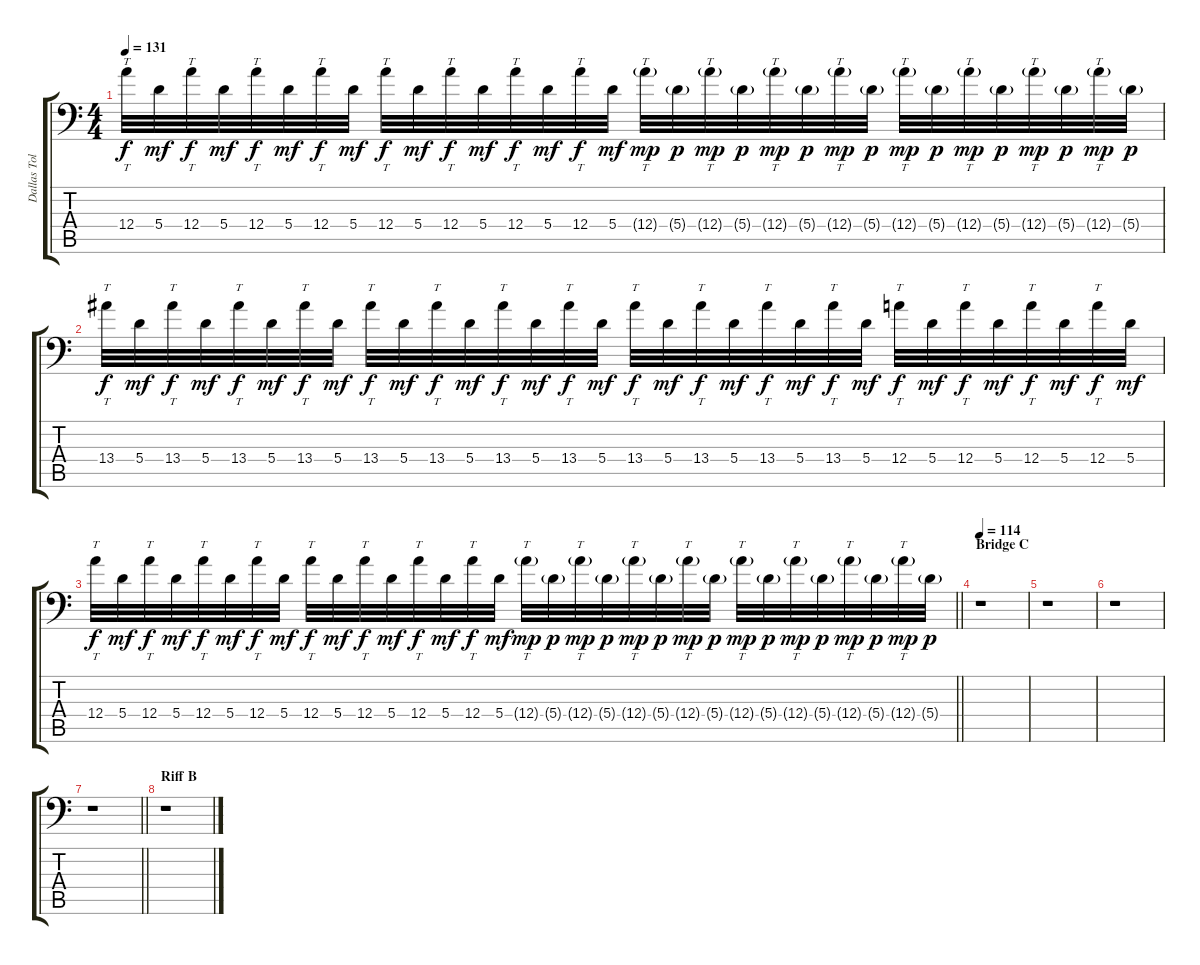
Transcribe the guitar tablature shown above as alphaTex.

\track ("Dallas Toler-Wade (Solo)" "Dallas Tol") {instrument distortionguitar}
\staff {score tabs}
\tuning (B3 Gb3 D3 A2 E2 A1) {hide}
\ts (4 4)
\tempo 131
\clef f4
\ks c
12.4.32{tt dy f} 5.4.32{dy mf} 12.4.32{tt dy f} 5.4.32{dy mf} 12.4.32{tt dy f} 5.4.32{dy mf} 12.4.32{tt dy f} 5.4.32{dy mf} 12.4.32{tt dy f} 5.4.32{dy mf} 12.4.32{tt dy f} 5.4.32{dy mf} 12.4.32{tt dy f} 5.4.32{dy mf} 12.4.32{tt dy f} 5.4.32{dy mf} 12.4{g}.32{tt dy mp} 5.4{g}.32{dy p} 12.4{g}.32{tt dy mp} 5.4{g}.32{dy p} 12.4{g}.32{tt dy mp} 5.4{g}.32{dy p} 12.4{g}.32{tt dy mp} 5.4{g}.32{dy p} 12.4{g}.32{tt dy mp} 5.4{g}.32{dy p} 12.4{g}.32{tt dy mp} 5.4{g}.32{dy p} 12.4{g}.32{tt dy mp} 5.4{g}.32{dy p} 12.4{g}.32{tt dy mp} 5.4{g}.32{dy p} |
13.4.32{tt dy f} 5.4.32{dy mf} 13.4.32{tt dy f} 5.4.32{dy mf} 13.4.32{tt dy f} 5.4.32{dy mf} 13.4.32{tt dy f} 5.4.32{dy mf} 13.4.32{tt dy f} 5.4.32{dy mf} 13.4.32{tt dy f} 5.4.32{dy mf} 13.4.32{tt dy f} 5.4.32{dy mf} 13.4.32{tt dy f} 5.4.32{dy mf} 13.4.32{tt dy f} 5.4.32{dy mf} 13.4.32{tt dy f} 5.4.32{dy mf} 13.4.32{tt dy f} 5.4.32{dy mf} 13.4.32{tt dy f} 5.4.32{dy mf} 12.4.32{tt dy f} 5.4.32{dy mf} 12.4.32{tt dy f} 5.4.32{dy mf} 12.4.32{tt dy f} 5.4.32{dy mf} 12.4.32{tt dy f} 5.4.32{dy mf} |
\barLineRight lightlight
12.4.32{tt dy f} 5.4.32{dy mf} 12.4.32{tt dy f} 5.4.32{dy mf} 12.4.32{tt dy f} 5.4.32{dy mf} 12.4.32{tt dy f} 5.4.32{dy mf} 12.4.32{tt dy f} 5.4.32{dy mf} 12.4.32{tt dy f} 5.4.32{dy mf} 12.4.32{tt dy f} 5.4.32{dy mf} 12.4.32{tt dy f} 5.4.32{dy mf} 12.4{g}.32{tt dy mp} 5.4{g}.32{dy p} 12.4{g}.32{tt dy mp} 5.4{g}.32{dy p} 12.4{g}.32{tt dy mp} 5.4{g}.32{dy p} 12.4{g}.32{tt dy mp} 5.4{g}.32{dy p} 12.4{g}.32{tt dy mp} 5.4{g}.32{dy p} 12.4{g}.32{tt dy mp} 5.4{g}.32{dy p} 12.4{g}.32{tt dy mp} 5.4{g}.32{dy p} 12.4{g}.32{tt dy mp} 5.4{g}.32{dy p} |
\section ("" "Bridge C")
\tempo 114
r.1 |
r.1 |
r.1 |
\barLineRight lightlight
r.1 |
\section ("" "Riff B")
r.1
